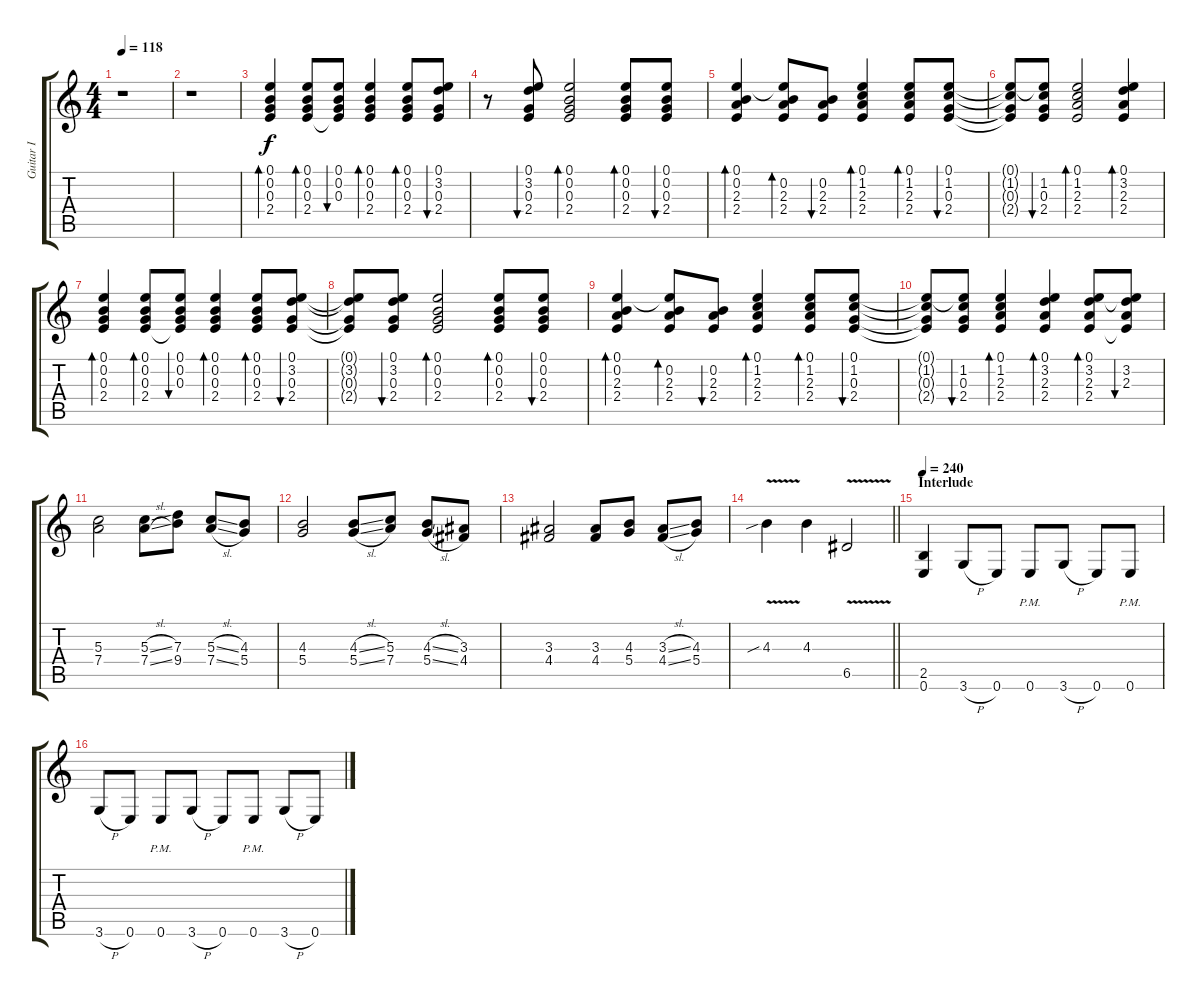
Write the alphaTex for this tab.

\track ("Guitar I" "Guitar I") {instrument overdrivenguitar}
\staff {score tabs}
\tuning (E4 B3 G3 D3 A2 E2) {hide}
\ts (4 4)
\tempo 118
\clef g2
\ks c
r.1{dy f} |
r.1 |
(0.1 0.2 0.3 2.4).4{bd 60 instrument electricguitarjazz} (0.1 0.2 0.3 2.4).8{bd 60} (0.1 0.2 0.3 2.4{t}).8{bu 60} (0.1 0.2 0.3 2.4).4{bd 60} (0.1 0.2 0.3 2.4).8{bd 60} (0.1 3.2 0.3 2.4).8{bu 60} |
r.8 (0.1 3.2 0.3 2.4).8{bu 60} (0.1 0.2 0.3 2.4).2{bd 60} (0.1 0.2 0.3 2.4).8{bd 60} (0.1 0.2 0.3 2.4).8{bu 60} |
(0.1 0.2 2.3 2.4).4{bd 60} (0.1{t} 0.2 2.3 2.4).8{bd 60} (0.2 2.3 2.4).8{bu 60} (0.1 1.2 2.3 2.4).4{bd 60} (0.1 1.2 2.3 2.4).8{bd 60} (0.1 1.2 0.3 2.4).8{bu 60} |
(0.1{t} 1.2{t} 0.3{t} 2.4{t}).8 (0.1{t} 1.2 0.3 2.4).8{bu 60} (0.1 1.2 2.3 2.4).2{bd 60} (0.1 3.2 2.3 2.4).4{bd 60} |
(0.1 0.2 0.3 2.4).4{bd 60} (0.1 0.2 0.3 2.4).8{bd 60} (0.1 0.2 0.3 2.4{t}).8{bu 60} (0.1 0.2 0.3 2.4).4{bd 60} (0.1 0.2 0.3 2.4).8{bd 60} (0.1 3.2 0.3 2.4).8{bu 60} |
(0.1{t} 3.2{t} 0.3{t} 2.4{t}).8 (0.1 3.2 0.3 2.4).8{bu 60} (0.1 0.2 0.3 2.4).2{bd 60} (0.1 0.2 0.3 2.4).8{bd 60} (0.1 0.2 0.3 2.4).8{bu 60} |
(0.1 0.2 2.3 2.4).4{bd 60} (0.1{t} 0.2 2.3 2.4).8{bd 60} (0.2 2.3 2.4).8{bu 60} (0.1 1.2 2.3 2.4).4{bd 60} (0.1 1.2 2.3 2.4).8{bd 60} (0.1 1.2 0.3 2.4).8{bu 60} |
(0.1{t} 1.2{t} 0.3{t} 2.4{t}).8 (0.1{t} 1.2 0.3 2.4).8{bu 60} (0.1 1.2 2.3 2.4).4{bd 60} (0.1 3.2 2.3 2.4).4{bd 60} (0.1 3.2 2.3 2.4).8{bd 60} (0.1{t} 3.2 2.3 2.4{t}).8{bu 60} |
(5.3 7.4).2 (5.3{sl} 7.4{sl}).8 (7.3 9.4).8 (5.3{sl} 7.4{sl}).8 (4.3 5.4).8 |
(4.3 5.4).2 (4.3{sl} 5.4{sl}).8 (5.3 7.4).8 (4.3{sl} 5.4{sl}).8 (3.3 4.4).8 |
(3.3 4.4).2 (3.3 4.4).8 (4.3 5.4).8 (3.3{sl} 4.4{sl}).8 (4.3 5.4).8 |
\barLineRight lightlight
4.3{v sib}.4 4.3.4 6.5{v}.2 |
\section ("" "Interlude")
\tempo 240
(2.5 0.6).4{instrument overdrivenguitar} 3.6{h}.8 0.6.8 0.6{pm}.8 3.6{h}.8 0.6.8 0.6{pm}.8 |
3.6{h}.8 0.6.8 0.6{pm}.8 3.6{h}.8 0.6.8 0.6{pm}.8 3.6{h}.8 0.6.8
